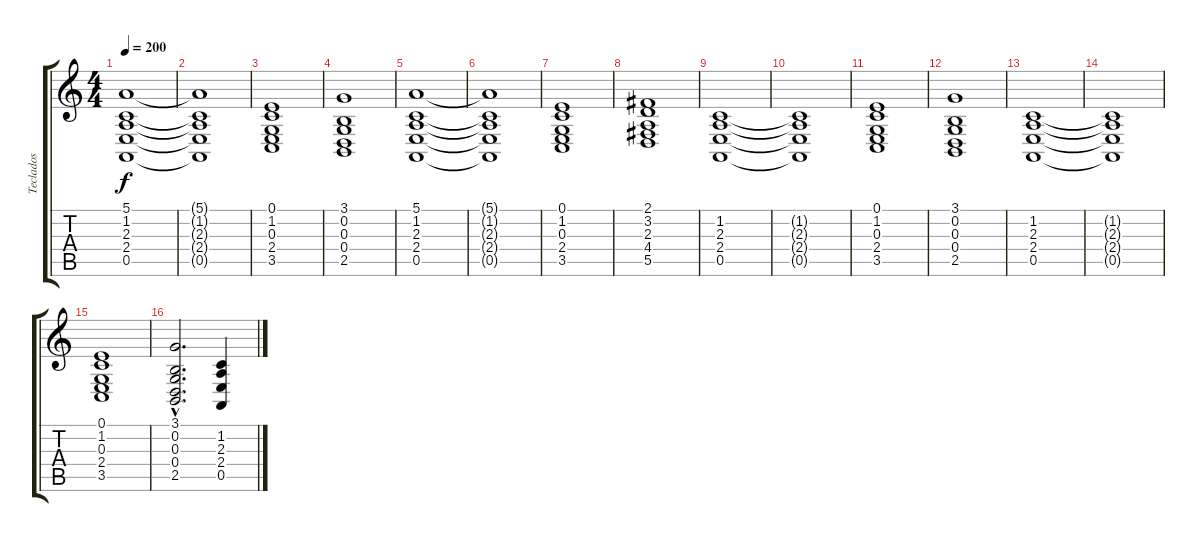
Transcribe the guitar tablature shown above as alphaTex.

\track ("Teclados" "Teclados") {instrument stringensemble2}
\staff {score tabs}
\tuning (E4 B3 G3 D3 A2 E2) {hide}
\ts (4 4)
\tempo 200
\clef g2
\ks c
(5.1 1.2 2.3 2.4 0.5).1{dy f} |
(5.1{t} 1.2{t} 2.3{t} 2.4{t} 0.5{t}).1 |
(0.1 1.2 0.3 2.4 3.5).1 |
(3.1 0.2 0.3 0.4 2.5).1 |
(5.1 1.2 2.3 2.4 0.5).1 |
(5.1{t} 1.2{t} 2.3{t} 2.4{t} 0.5{t}).1 |
(0.1 1.2 0.3 2.4 3.5).1 |
(2.1 3.2 2.3 4.4 5.5).1 |
(1.2 2.3 2.4 0.5).1 |
(1.2{t} 2.3{t} 2.4{t} 0.5{t}).1 |
(0.1 1.2 0.3 2.4 3.5).1 |
(3.1 0.2 0.3 0.4 2.5).1 |
(1.2 2.3 2.4 0.5).1 |
(1.2{t} 2.3{t} 2.4{t} 0.5{t}).1 |
(0.1 1.2 0.3 2.4 3.5).1 |
(3.1{hac} 0.2{hac} 0.3{hac} 0.4{hac} 2.5{hac}).2{d} (1.2 2.3 2.4 0.5).4
